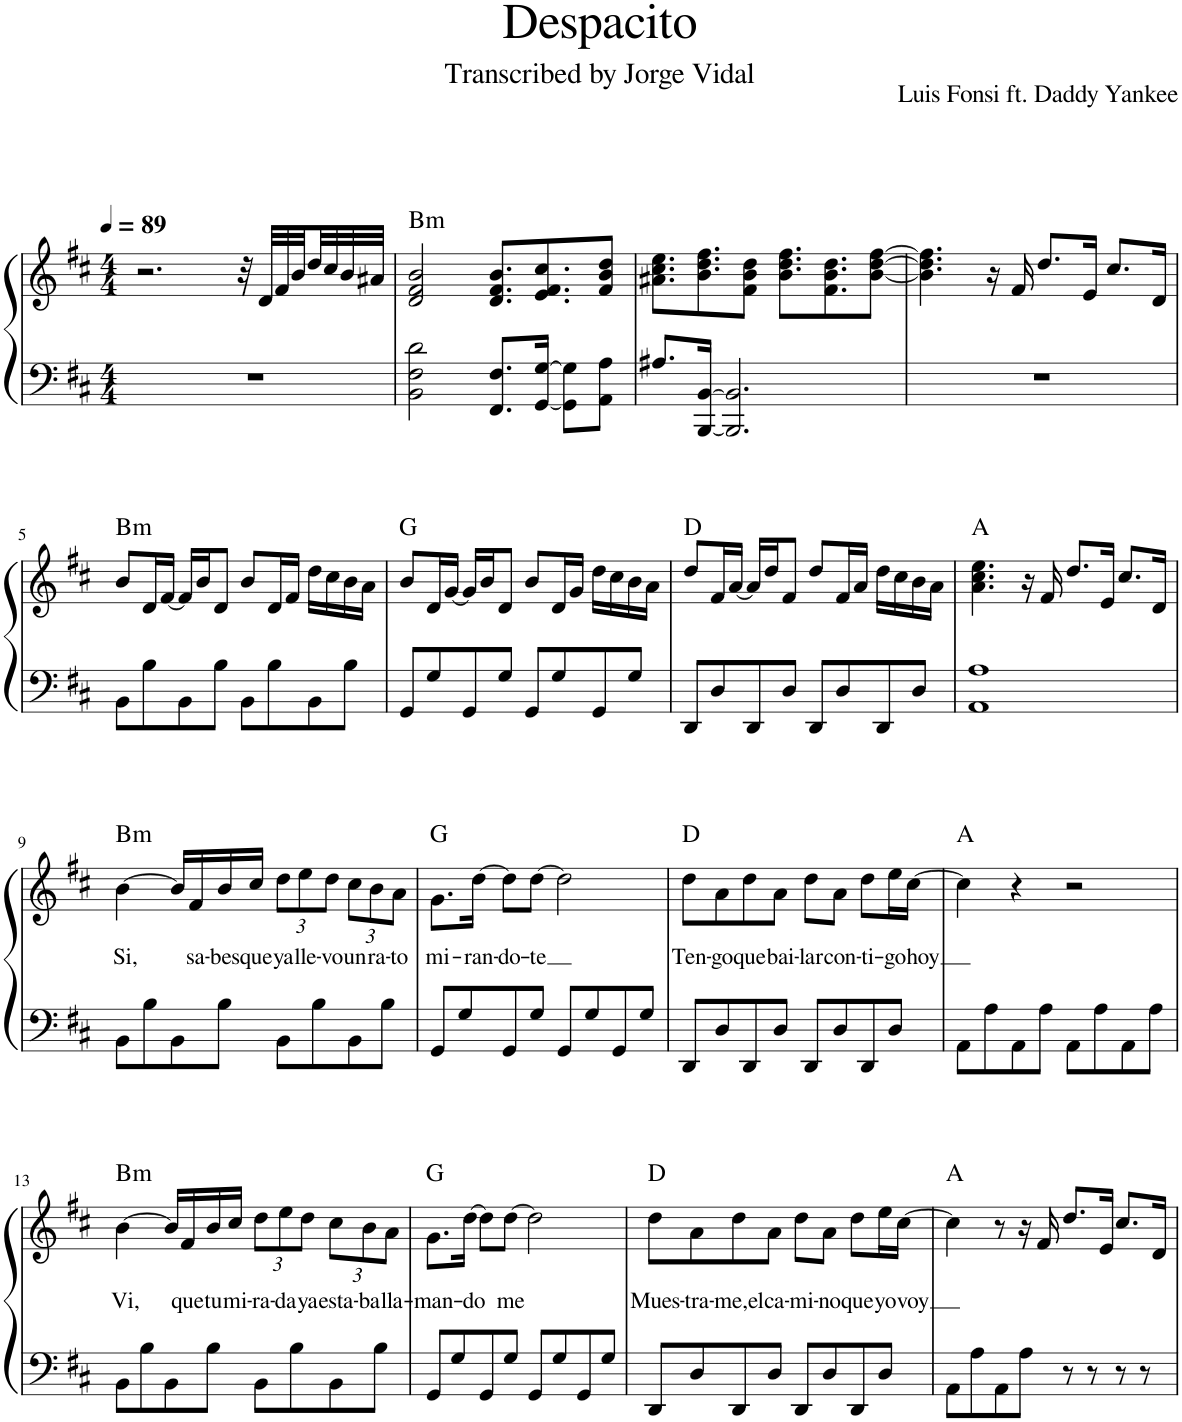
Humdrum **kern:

**kern	**kern	**text	**harte
*part1	*part1	*part1	*part1
*staff2	*staff1	*staff1	*
*I"Piano	*	*	*
*I'Pno.	*	*	*
*clefF4	*clefG2	*	*
*k[f#c#]	*k[f#c#]	*	*
*M4/4	*M4/4	*	*
*MM89	*MM89	*	*
=1	=1	=1	=1
1r	2.r	.	.
.	32r	.	.
.	32d/LLL	.	.
.	32f#/	.	.
.	32b/	.	.
.	32dd/	.	.
.	32cc#/	.	.
.	32b/	.	.
.	32a#X/JJJ	.	.
=2	=2	=2	=2
!	!	!	!LO:H:kt=m
2BB\ 2F#\ 2d\	2d/ 2f#/ 2b/	.	B:min
8.FF#/ 8.F#/L	8.d/ 8.f#/ 8.b/L	.	.
[16GG/ [16G/Jk	8.e/ 8.f#/ 8.cc#/	.	.
8GG\] 8G\]L	.	.	.
8AA\ 8A\J	8f#/ 8b/ 8dd/J	.	.
=3	=3	=3	=3
8.A#X/L	8.a#X\ 8.cc#\ 8.ee\L	.	.
[16BBB/ [16BB/Jk	8.b\ 8.dd\ 8.ff#\	.	.
2.BBB/] 2.BB/]	.	.	.
.	8f#\ 8b\ 8dd\J	.	.
.	8.b\ 8.dd\ 8.ff#\L	.	.
.	8.f#\ 8.b\ 8.dd\	.	.
.	[8b\ [8dd\ [8ff#\J	.	.
=4	=4	=4	=4
1r	4.b\] 4.dd\] 4.ff#\]	.	.
.	16r	.	.
.	16f#/	.	.
.	8.dd/L	.	.
.	16e/Jk	.	.
.	8.cc#/L	.	.
.	16d/Jk	.	.
!!LO:LB:g=z
=5	=5	=5	=5
!	!	!	!LO:H:kt=m
8BB\L	8b/L	.	B:min
8B\	16d/L	.	.
.	[16f#/JJ	.	.
8BB\	16f#/LL]	.	.
.	16b/J	.	.
8B\J	8d/J	.	.
8BB\L	8b/L	.	.
8B\	16d/L	.	.
.	16f#/JJ	.	.
8BB\	16dd\LL	.	.
.	16cc#\	.	.
8B\J	16b\	.	.
.	16a\JJ	.	.
=6	=6	=6	=6
8GG/L	8b/L	.	G:maj
8G/	16d/L	.	.
.	[16g/JJ	.	.
8GG/	16g/LL]	.	.
.	16b/J	.	.
8G/J	8d/J	.	.
8GG/L	8b/L	.	.
8G/	16d/L	.	.
.	16g/JJ	.	.
8GG/	16dd\LL	.	.
.	16cc#\	.	.
8G/J	16b\	.	.
.	16a\JJ	.	.
=7	=7	=7	=7
8DD/L	8dd/L	.	D:maj
8D/	16f#/L	.	.
.	[16a/JJ	.	.
8DD/	16a/LL]	.	.
.	16dd/J	.	.
8D/J	8f#/J	.	.
8DD/L	8dd/L	.	.
8D/	16f#/L	.	.
.	16a/JJ	.	.
8DD/	16dd\LL	.	.
.	16cc#\	.	.
8D/J	16b\	.	.
.	16a\JJ	.	.
=8	=8	=8	=8
1AA 1A	4.a\ 4.cc#\ 4.ee\	.	A:maj
.	16r	.	.
.	16f#/	.	.
.	8.dd/L	.	.
.	16e/Jk	.	.
.	8.cc#/L	.	.
.	16d/Jk	.	.
!!LO:LB:g=z
=9	=9	=9	=9
!	!	!LO:LY:b	!LO:H:kt=m
8BB\L	[4b\	Si,	B:min
8B\	.	.	.
8BB\	16b/LL]	.	.
!	!	!LO:LY:b	!
.	16f#/	sa-	.
!	!	!LO:LY:b	!
8B\J	16b/	-bes	.
!	!	!LO:LY:b	!
.	16cc#/JJ	que	.
*	*Xbrackettup	*	*
!	!	!LO:LY:b	!
8BB\L	12dd\L	ya	.
!	!	!LO:LY:b	!
.	12ee\	lle-	.
8B\	.	.	.
!	!	!LO:LY:b	!
.	12dd\J	-vo	.
!	!	!LO:LY:b	!
8BB\	12cc#\L	un	.
!	!	!LO:LY:b	!
.	12b\	ra-	.
8B\J	.	.	.
!	!	!LO:LY:b	!
.	12a\J	-to	.
=10	=10	=10	=10
!	!	!LO:LY:b	!
8GG/L	8.g\L	mi-	G:maj
8G/	.	.	.
!	!	!LO:LY:b	!
.	[16dd\Jk	-ran-	.
!	!	!LO:LY:b	!
8GG/	8dd\L]	-do-	.
!	!	!LO:LY:b	!
8G/J	[8dd\J	-te	.
8GG/L	2dd\]	.	.
8G/	.	.	.
8GG/	.	.	.
8G/J	.	.	.
=11	=11	=11	=11
!	!	!LO:LY:b	!
8DD/L	8dd\L	Ten-	D:maj
!	!	!LO:LY:b	!
8D/	8a\	-go	.
!	!	!LO:LY:b	!
8DD/	8dd\	que	.
!	!	!LO:LY:b	!
8D/J	8a\J	bai-	.
!	!	!LO:LY:b	!
8DD/L	8dd\L	-lar	.
!	!	!LO:LY:b	!
8D/	8a\J	con-	.
!	!	!LO:LY:b	!
8DD/	8dd\L	-ti-	.
!	!	!LO:LY:b	!
8D/J	16ee\L	-go	.
!	!	!LO:LY:b	!
.	[16cc#\JJ	hoy	.
=12	=12	=12	=12
8AA\L	4cc#\]	.	A:maj
8A\	.	.	.
8AA\	4r	.	.
8A\J	.	.	.
8AA\L	2r	.	.
8A\	.	.	.
8AA\	.	.	.
8A\J	.	.	.
!!LO:LB:g=z
=13	=13	=13	=13
!	!	!LO:LY:b	!LO:H:kt=m
8BB\L	[4b\	Vi,	B:min
8B\	.	.	.
8BB\	16b/LL]	.	.
!	!	!LO:LY:b	!
.	16f#/	que	.
!	!	!LO:LY:b	!
8B\J	16b/	tu	.
!	!	!LO:LY:b	!
.	16cc#/JJ	mi-	.
!	!	!LO:LY:b	!
8BB\L	12dd\L	-ra-	.
!	!	!LO:LY:b	!
.	12ee\	-da	.
8B\	.	.	.
!	!	!LO:LY:b	!
.	12dd\J	ya	.
!	!	!LO:LY:b	!
8BB\	12cc#\L	esta-	.
!	!	!LO:LY:b	!
.	12b\	-ba	.
8B\J	.	.	.
!	!	!LO:LY:b	!
.	12a\J	lla-	.
=14	=14	=14	=14
!	!	!LO:LY:b	!
8GG/L	8.g\L	-man-	G:maj
8G/	.	.	.
!	!	!LO:LY:b	!
.	[16dd\Jk	-do	.
8GG/	8dd\L]	.	.
!	!	!LO:LY:b	!
8G/J	[8dd\J	me	.
8GG/L	2dd\]	.	.
8G/	.	.	.
8GG/	.	.	.
8G/J	.	.	.
=15	=15	=15	=15
!	!	!LO:LY:b	!
8DD/L	8dd\L	Mues-	D:maj
!	!	!LO:LY:b	!
8D/	8a\	-tra-	.
!	!	!LO:LY:b	!
8DD/	8dd\	-me,el	.
!	!	!LO:LY:b	!
8D/J	8a\J	ca-	.
!	!	!LO:LY:b	!
8DD/L	8dd\L	-mi-	.
!	!	!LO:LY:b	!
8D/	8a\J	-no	.
!	!	!LO:LY:b	!
8DD/	8dd\L	que	.
!	!	!LO:LY:b	!
8D/J	16ee\L	yo	.
!	!	!LO:LY:b	!
.	[16cc#\JJ	voy	.
=16	=16	=16	=16
8AA\L	4cc#\]	.	A:maj
8A\	.	.	.
8AA\	8r	.	.
8A\J	16r	.	.
.	16f#/	.	.
8r	8.dd/L	.	.
8r	.	.	.
.	16e/Jk	.	.
8r	8.cc#/L	.	.
8r	.	.	.
.	16d/Jk	.	.
=	=	=	=
*-	*-	*-	*-
